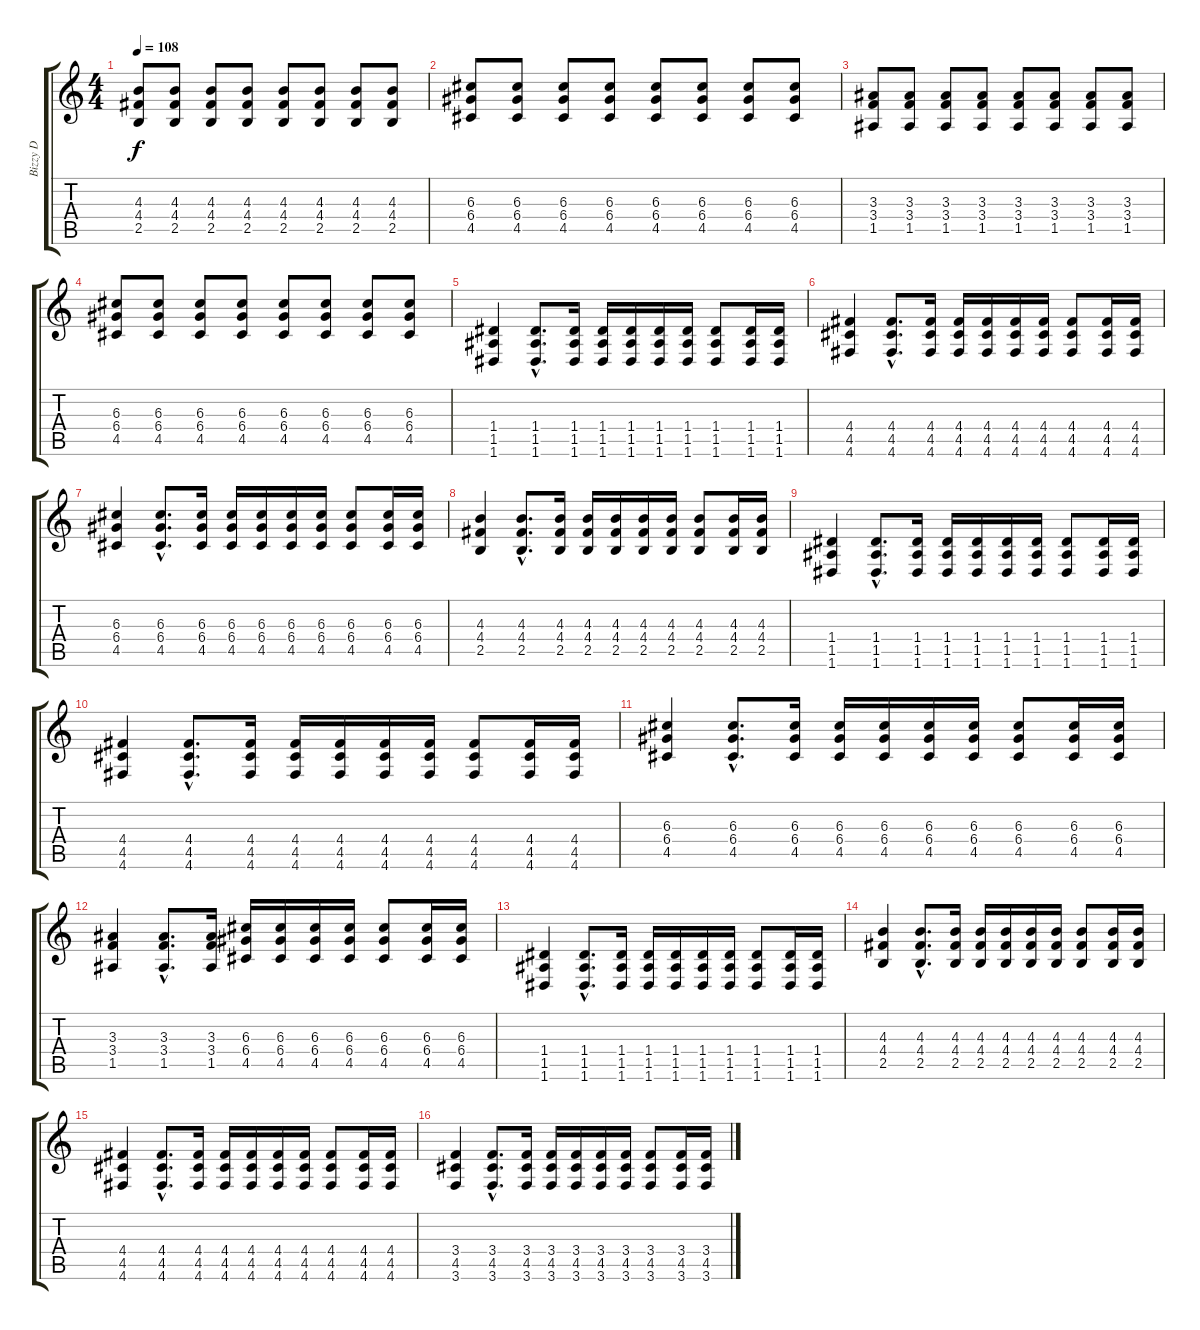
\track ("Bizzy D" "Bizzy D") {instrument overdrivenguitar}
\staff {score tabs}
\tuning (E4 B3 G3 D3 A2 D2) {hide}
\ts (4 4)
\tempo 108
\clef g2
\ks c
(4.3 4.4 2.5).8{dy f} (4.3 4.4 2.5).8 (4.3 4.4 2.5).8 (4.3 4.4 2.5).8 (4.3 4.4 2.5).8 (4.3 4.4 2.5).8 (4.3 4.4 2.5).8 (4.3 4.4 2.5).8 |
(6.3 6.4 4.5).8 (6.3 6.4 4.5).8 (6.3 6.4 4.5).8 (6.3 6.4 4.5).8 (6.3 6.4 4.5).8 (6.3 6.4 4.5).8 (6.3 6.4 4.5).8 (6.3 6.4 4.5).8 |
(3.3 3.4 1.5).8 (3.3 3.4 1.5).8 (3.3 3.4 1.5).8 (3.3 3.4 1.5).8 (3.3 3.4 1.5).8 (3.3 3.4 1.5).8 (3.3 3.4 1.5).8 (3.3 3.4 1.5).8 |
(6.3 6.4 4.5).8 (6.3 6.4 4.5).8 (6.3 6.4 4.5).8 (6.3 6.4 4.5).8 (6.3 6.4 4.5).8 (6.3 6.4 4.5).8 (6.3 6.4 4.5).8 (6.3 6.4 4.5).8 |
(1.4 1.5 1.6).4 (1.4{hac} 1.5{hac} 1.6{hac}).8{d} (1.4 1.5 1.6).16 (1.4 1.5 1.6).16 (1.4 1.5 1.6).16 (1.4 1.5 1.6).16 (1.4 1.5 1.6).16 (1.4 1.5 1.6).8 (1.4 1.5 1.6).16 (1.4 1.5 1.6).16 |
(4.4 4.5 4.6).4 (4.4{hac} 4.5{hac} 4.6{hac}).8{d} (4.4 4.5 4.6).16 (4.4 4.5 4.6).16 (4.4 4.5 4.6).16 (4.4 4.5 4.6).16 (4.4 4.5 4.6).16 (4.4 4.5 4.6).8 (4.4 4.5 4.6).16 (4.4 4.5 4.6).16 |
(6.3 6.4 4.5).4 (6.3{hac} 6.4{hac} 4.5{hac}).8{d} (6.3 6.4 4.5).16 (6.3 6.4 4.5).16 (6.3 6.4 4.5).16 (6.3 6.4 4.5).16 (6.3 6.4 4.5).16 (6.3 6.4 4.5).8 (6.3 6.4 4.5).16 (6.3 6.4 4.5).16 |
(4.3 4.4 2.5).4 (4.3{hac} 4.4{hac} 2.5{hac}).8{d} (4.3 4.4 2.5).16 (4.3 4.4 2.5).16 (4.3 4.4 2.5).16 (4.3 4.4 2.5).16 (4.3 4.4 2.5).16 (4.3 4.4 2.5).8 (4.3 4.4 2.5).16 (4.3 4.4 2.5).16 |
(1.4 1.5 1.6).4 (1.4{hac} 1.5{hac} 1.6{hac}).8{d} (1.4 1.5 1.6).16 (1.4 1.5 1.6).16 (1.4 1.5 1.6).16 (1.4 1.5 1.6).16 (1.4 1.5 1.6).16 (1.4 1.5 1.6).8 (1.4 1.5 1.6).16 (1.4 1.5 1.6).16 |
(4.4 4.5 4.6).4 (4.4{hac} 4.5{hac} 4.6{hac}).8{d} (4.4 4.5 4.6).16 (4.4 4.5 4.6).16 (4.4 4.5 4.6).16 (4.4 4.5 4.6).16 (4.4 4.5 4.6).16 (4.4 4.5 4.6).8 (4.4 4.5 4.6).16 (4.4 4.5 4.6).16 |
(6.3 6.4 4.5).4 (6.3{hac} 6.4{hac} 4.5{hac}).8{d} (6.3 6.4 4.5).16 (6.3 6.4 4.5).16 (6.3 6.4 4.5).16 (6.3 6.4 4.5).16 (6.3 6.4 4.5).16 (6.3 6.4 4.5).8 (6.3 6.4 4.5).16 (6.3 6.4 4.5).16 |
(3.3 3.4 1.5).4 (3.3{hac} 3.4{hac} 1.5{hac}).8{d} (3.3 3.4 1.5).16 (6.3 6.4 4.5).16 (6.3 6.4 4.5).16 (6.3 6.4 4.5).16 (6.3 6.4 4.5).16 (6.3 6.4 4.5).8 (6.3 6.4 4.5).16 (6.3 6.4 4.5).16 |
(1.4 1.5 1.6).4 (1.4{hac} 1.5{hac} 1.6{hac}).8{d} (1.4 1.5 1.6).16 (1.4 1.5 1.6).16 (1.4 1.5 1.6).16 (1.4 1.5 1.6).16 (1.4 1.5 1.6).16 (1.4 1.5 1.6).8 (1.4 1.5 1.6).16 (1.4 1.5 1.6).16 |
(4.3 4.4 2.5).4 (4.3{hac} 4.4{hac} 2.5{hac}).8{d} (4.3 4.4 2.5).16 (4.3 4.4 2.5).16 (4.3 4.4 2.5).16 (4.3 4.4 2.5).16 (4.3 4.4 2.5).16 (4.3 4.4 2.5).8 (4.3 4.4 2.5).16 (4.3 4.4 2.5).16 |
(4.4 4.5 4.6).4 (4.4{hac} 4.5{hac} 4.6{hac}).8{d} (4.4 4.5 4.6).16 (4.4 4.5 4.6).16 (4.4 4.5 4.6).16 (4.4 4.5 4.6).16 (4.4 4.5 4.6).16 (4.4 4.5 4.6).8 (4.4 4.5 4.6).16 (4.4 4.5 4.6).16 |
(3.4 4.5 3.6).4 (3.4{hac} 4.5{hac} 3.6{hac}).8{d} (3.4 4.5 3.6).16 (3.4 4.5 3.6).16 (3.4 4.5 3.6).16 (3.4 4.5 3.6).16 (3.4 4.5 3.6).16 (3.4 4.5 3.6).8 (3.4 4.5 3.6).16 (3.4 4.5 3.6).16
